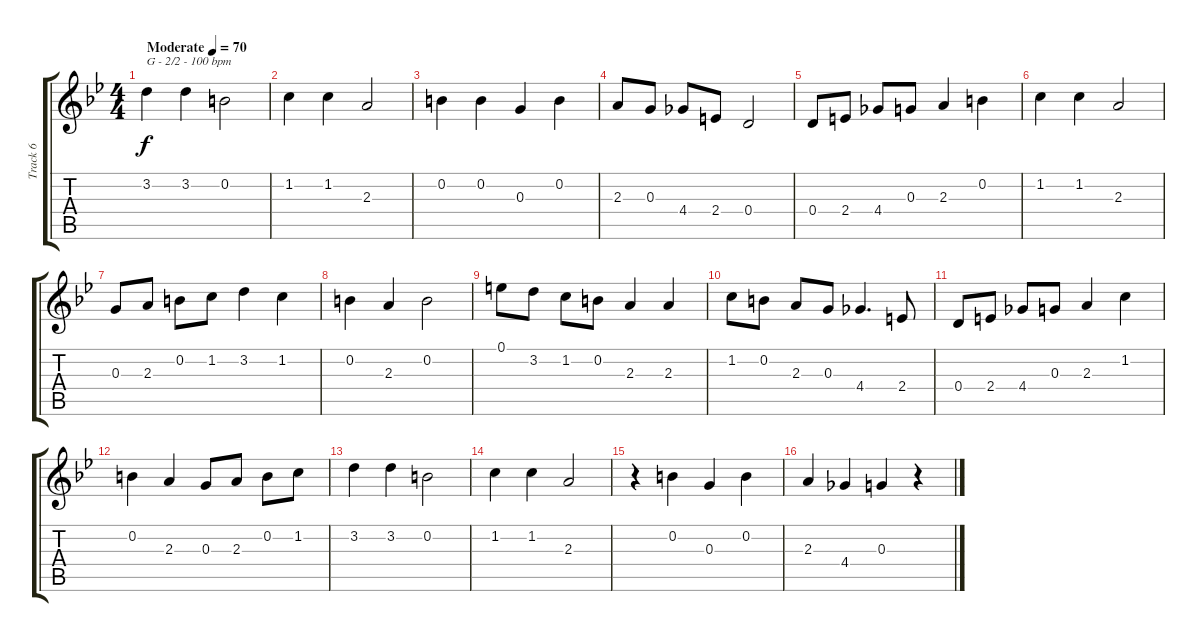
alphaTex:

\track ("Track 6" "Track 6") {instrument acousticguitarsteel}
\staff {score tabs}
\tuning (E4 B3 G3 D3 A2 E2) {hide}
\ts (4 4)
\tempo (70 "Moderate")
\clef g2
\ks gminor
3.2.4{txt "G - 2/2 - 100 bpm" dy f instrument acousticguitarsteel} 3.2.4 0.2.2 |
1.2.4 1.2.4 2.3.2 |
0.2.4 0.2.4 0.3.4 0.2.4 |
2.3.8 0.3.8 4.4.8 2.4.8 0.4.2 |
0.4.8 2.4.8 4.4.8 0.3.8 2.3.4 0.2.4 |
1.2.4 1.2.4 2.3.2 |
0.3.8 2.3.8 0.2.8 1.2.8 3.2.4 1.2.4 |
0.2.4 2.3.4 0.2.2 |
0.1.8 3.2.8 1.2.8 0.2.8 2.3.4 2.3.4 |
1.2.8 0.2.8 2.3.8 0.3.8 4.4.4{d} 2.4.8 |
0.4.8 2.4.8 4.4.8 0.3.8 2.3.4 1.2.4 |
0.2.4 2.3.4 0.3.8 2.3.8 0.2.8 1.2.8 |
3.2.4 3.2.4 0.2.2 |
1.2.4 1.2.4 2.3.2 |
r.4 0.2.4 0.3.4 0.2.4 |
2.3.4 4.4.4 0.3.4 r.4
